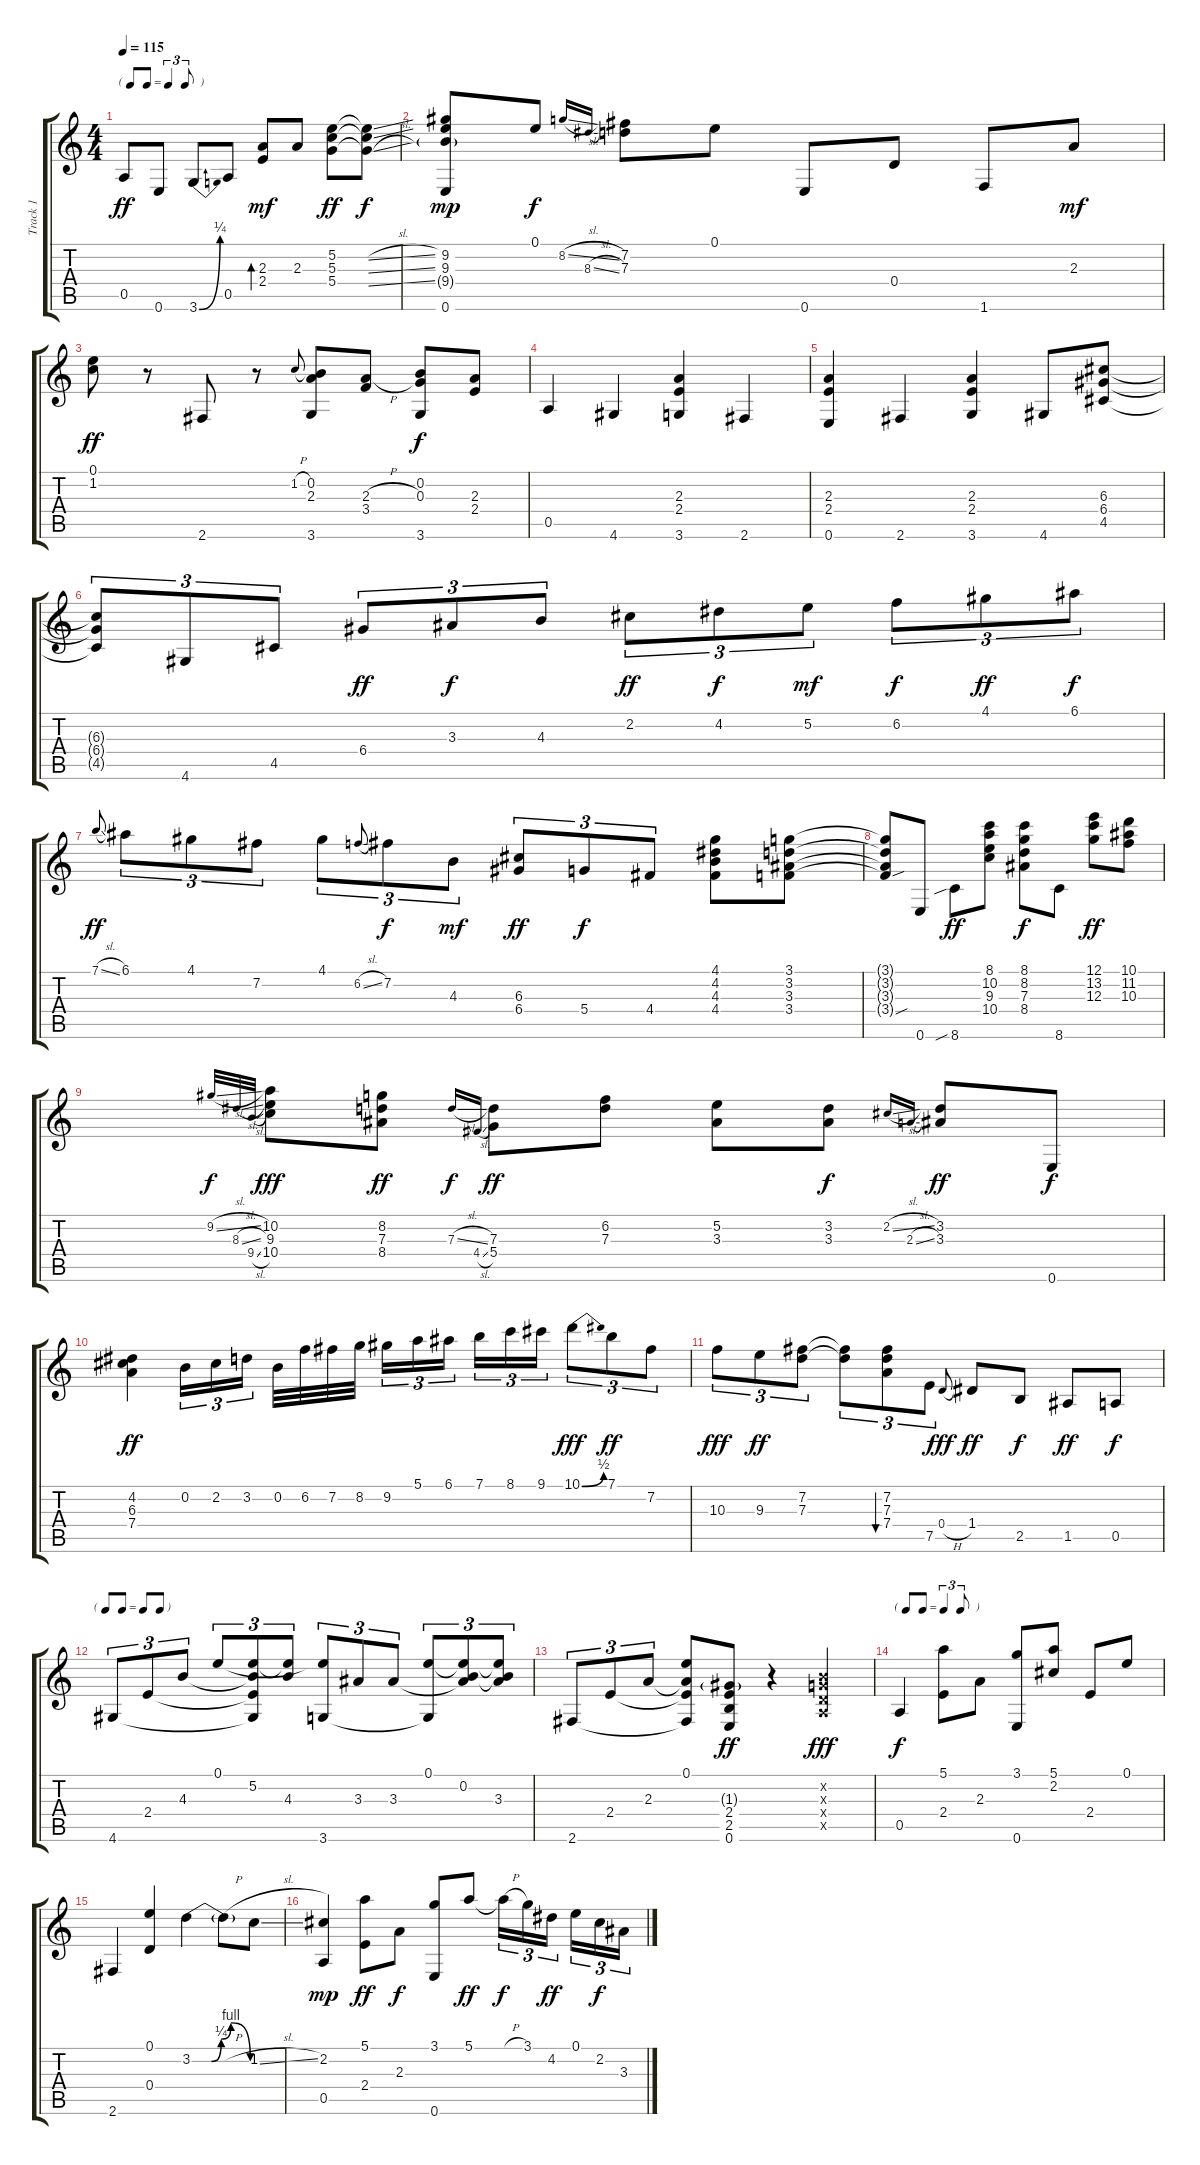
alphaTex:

\track ("Track 1" "Track 1") {instrument acousticguitarsteel}
\staff {score tabs}
\tuning (E4 B3 G3 D3 A2 E2) {hide}
\ts (4 4)
\tf triplet8th
\tempo 115
\clef g2
\ks c
0.5.8{dy ff} 0.6.8 3.6{be (bend 0 0 60 1)}.8 0.5.8 (2.3 2.4).8{bd 120 dy mf} 2.3.8 (5.2 5.3 5.4).8{dy ff} (5.2{sl t} 5.3{sl t} 5.4{sl t}).8{dy f} |
(9.2 9.3 9.4{g} 0.6).8{dy mp} 0.1.8{dy f} 8.2{sl}.16{gr onbeat} 8.3{sl}.16{gr onbeat} (7.2 7.3).8 0.1.8 0.6.8 0.4.8 1.6.8 2.3.8{dy mf} |
(0.1 1.2).8{dy ff} r.8 2.6.8 r.8 1.2{h}.8{gr onbeat} (0.2 2.3 3.6).8 (2.3{h} 3.4).8 (0.2 0.3 3.6).8{dy f} (2.3 2.4).8 |
0.5.4 4.6.4 (2.3 2.4 3.6).4 2.6.4 |
(2.3 2.4 0.6).4 2.6.4 (2.3 2.4 3.6).4 4.6.8 (6.3 6.4 4.5).8 |
(6.3{t} 6.4{t} 4.5{t}).8{tu (3 2)} 4.6.8{tu (3 2)} 4.5.8{tu (3 2)} 6.4.8{tu (3 2) dy ff} 3.3.8{tu (3 2) dy f} 4.3.8{tu (3 2)} 2.2.8{tu (3 2) dy ff} 4.2.8{tu (3 2) dy f} 5.2.8{tu (3 2) dy mf} 6.2.8{tu (3 2) dy f} 4.1.8{tu (3 2) dy ff} 6.1.8{tu (3 2) dy f} |
7.1{sl}.8{gr onbeat dy ff} 6.1.8{tu (3 2)} 4.1.8{tu (3 2)} 7.2.8{tu (3 2)} 4.1.8{tu (3 2)} 6.2{sl}.8{gr onbeat} 7.2.8{tu (3 2) dy f} 4.3.8{tu (3 2) dy mf} (6.3 6.4).8{tu (3 2) dy ff} 5.4.8{tu (3 2) dy f} 4.4.8{tu (3 2)} (4.1 4.2 4.3 4.4).8 (3.1 3.2 3.3 3.4).8 |
(3.1{t} 3.2{t} 3.3{t} 3.4{sou t}).8 0.6.8 8.6{sib}.8{dy ff} (8.1 10.2 9.3 10.4).8 (8.1 8.2 7.3 8.4).8{dy f} 8.6.8 (12.1 13.2 12.3).8{dy ff} (10.1 11.2 10.3).8 |
9.2{sl}.32{gr onbeat dy f} 8.3{sl}.32{gr onbeat} 9.4{sl}.32{gr onbeat} (10.2 9.3 10.4).8{dy fff} (8.2 7.3 8.4).8{dy ff} 7.3{sl}.16{gr onbeat dy f} 4.4{sl}.16{gr onbeat} (7.3 5.4).8{dy ff} (6.2 7.3).8 (5.2 3.3).8 (3.2 3.3).8{dy f} 2.2{sl}.16{gr onbeat} 2.3{sl}.16{gr onbeat} (3.2 3.3).8{dy ff} 0.6.8{dy f} |
(4.2 6.3 7.4).4{dy ff} 0.2.16{tu (3 2)} 2.2.16{tu (3 2)} 3.2.16{tu (3 2) beam splitsecondary} 0.2.32 6.2.32 7.2.32 8.2.32 9.2.16{tu (3 2)} 5.1.16{tu (3 2)} 6.1.16{tu (3 2) beam splitsecondary} 7.1.16{tu (3 2)} 8.1.16{tu (3 2)} 9.1.16{tu (3 2)} 10.1{be (bend 0 0 60 2)}.8{tu (3 2) dy fff} 7.1.8{tu (3 2) dy ff} 7.2.8{tu (3 2)} |
10.3.8{tu (3 2) dy fff} 9.3.8{tu (3 2) dy ff} (7.2 7.3).8{tu (3 2)} (7.2{t} 7.3{t}).8{tu (3 2)} (7.2 7.3 7.4).8{tu (3 2) bu 240} 7.5.8{tu (3 2)} 0.4{h}.8{gr onbeat dy fff} 1.4.8{dy ff} 2.5.8{dy f} 1.5.8{dy ff} 0.5.8{dy f} |
\tf none
4.6.8{tu (3 2)} 2.4.8{tu (3 2)} 4.3.8{tu (3 2)} 0.1.8{tu (3 2)} (5.2 4.3{t} 2.4{t} 4.6{t}).8{tu (3 2)} (5.2{t} 4.3).8{tu (3 2)} (0.1{t} 3.6).8{tu (3 2)} 3.3.8{tu (3 2)} 3.3.8{tu (3 2)} (0.1 3.6{t}).8{tu (3 2)} (0.1{t} 0.2 3.3{t}).8{tu (3 2)} (0.1{t} 0.2{t} 3.3).8{tu (3 2)} |
2.6.8{tu (3 2)} 2.4.8{tu (3 2)} 2.3.8{tu (3 2)} (0.1 2.3{t} 2.4{t} 2.6{t}).8 (1.3{g} 2.4 2.5 0.6).8{dy ff} r.4 (0.2{x} 0.3{x} 0.4{x} 0.5{x}).4{dy fff} |
\tf triplet8th
0.5.4{dy f} (5.1 2.4).8 2.3.8 (3.1 0.6).8 (5.1 2.2).8 2.4.8 0.1.8 |
2.6.4 (0.1 0.4).4 3.2{be (custom 0 0 15 0 20 0 30 1 40 4 60 0)}.4 3.2{h t}.8 1.2{sl}.8 |
(2.2 0.5).4{dy mp} (5.1 2.4).8{dy ff} 2.3.8{dy f} (3.1 0.6).8 5.1.8{dy ff} 5.1{h t}.16{tu (3 2) dy f} 3.1.16{tu (3 2)} 4.2.16{tu (3 2) dy ff beam splitsecondary} 0.1.16{tu (3 2)} 2.2.16{tu (3 2) dy f} 3.3.16{tu (3 2)}
